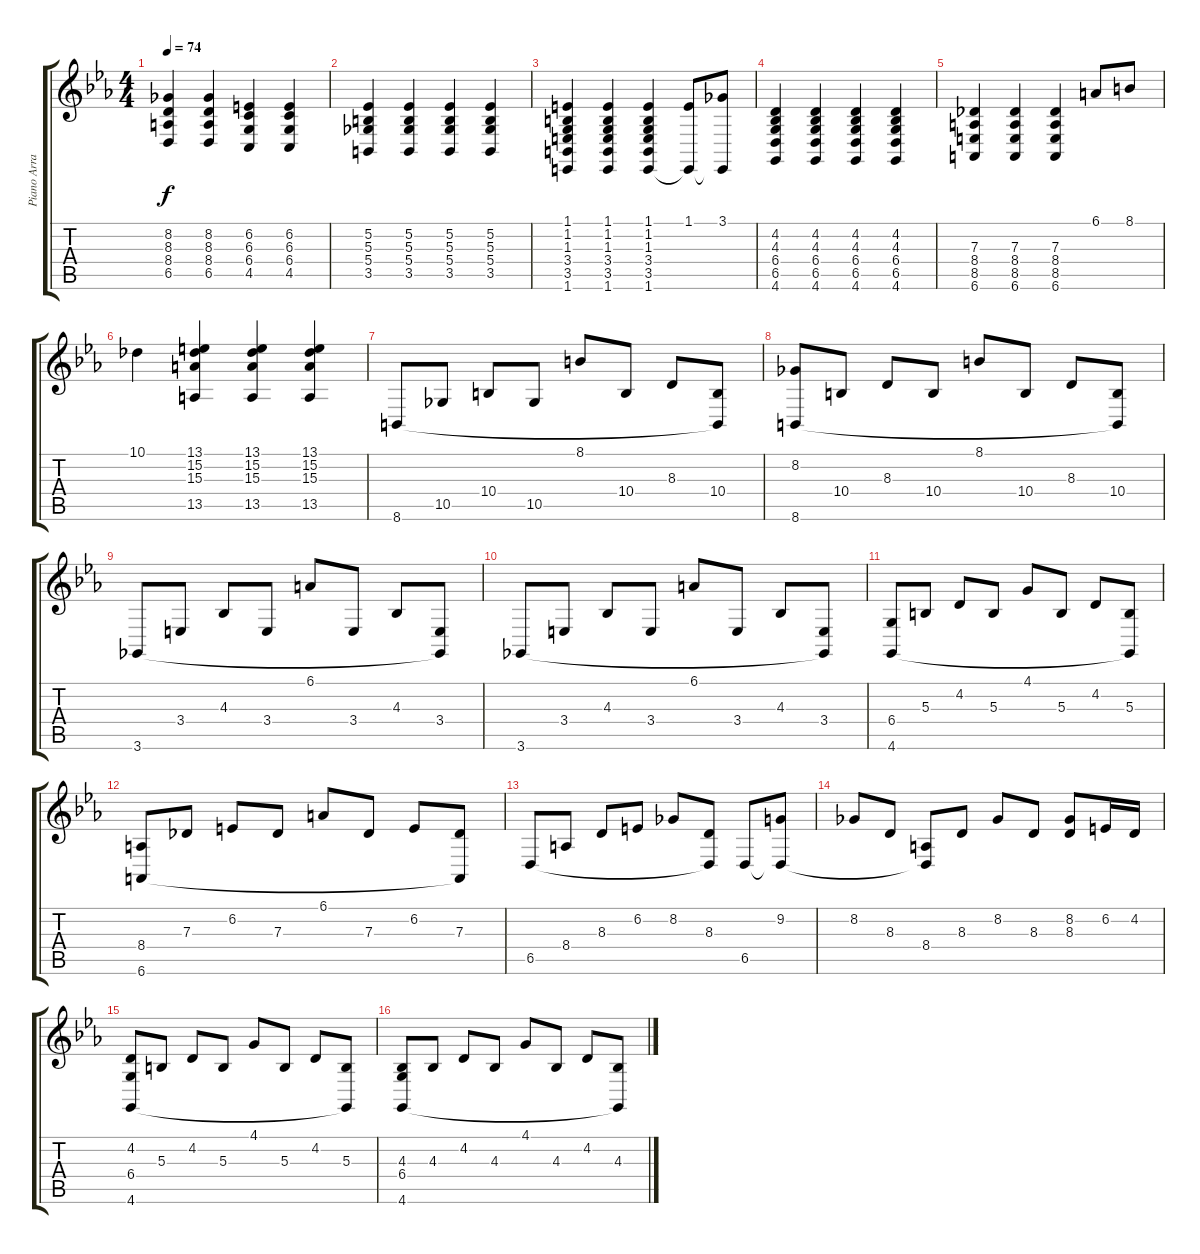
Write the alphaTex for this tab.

\track ("Piano Arranged for Guitar" "Piano Arra") {instrument brightacousticpiano}
\staff {score tabs}
\tuning (Eb4 Bb3 Gb3 Db3 Ab2 Eb2) {hide}
\ts (4 4)
\tempo 74
\clef g2
\ks cminor
(8.2 8.3 8.4 6.5).4{dy f} (8.2 8.3 8.4 6.5).4 (6.2 6.3 6.4 4.5).4 (6.2 6.3 6.4 4.5).4 |
(5.2 5.3 5.4 3.5).4 (5.2 5.3 5.4 3.5).4 (5.2 5.3 5.4 3.5).4 (5.2 5.3 5.4 3.5).4 |
(1.1 1.2 1.3 3.4 3.5 1.6).4 (1.1 1.2 1.3 3.4 3.5 1.6).4 (1.1 1.2 1.3 3.4 3.5 1.6).4 (1.1 1.6{t}).8 (3.1 1.6{t}).8 |
(4.2 4.3 6.4 6.5 4.6).4 (4.2 4.3 6.4 6.5 4.6).4 (4.2 4.3 6.4 6.5 4.6).4 (4.2 4.3 6.4 6.5 4.6).4 |
(7.3 8.4 8.5 6.6).4 (7.3 8.4 8.5 6.6).4 (7.3 8.4 8.5 6.6).4 6.1.8 8.1.8 |
10.1.4 (13.1 15.2 15.3 13.5).4 (13.1 15.2 15.3 13.5).4 (13.1 15.2 15.3 13.5).4 |
8.6.8 10.5.8 10.4.8 10.5.8 8.1.8 10.4.8 8.3.8 (10.4 8.6{t}).8 |
(8.2 8.6).8 10.4.8 8.3.8 10.4.8 8.1.8 10.4.8 8.3.8 (10.4 8.6{t}).8 |
3.6.8 3.4.8 4.3.8 3.4.8 6.1.8 3.4.8 4.3.8 (3.4 3.6{t}).8 |
3.6.8 3.4.8 4.3.8 3.4.8 6.1.8 3.4.8 4.3.8 (3.4 3.6{t}).8 |
(6.4 4.6).8 5.3.8 4.2.8 5.3.8 4.1.8 5.3.8 4.2.8 (5.3 4.6{t}).8 |
(8.4 6.6).8 7.3.8 6.2.8 7.3.8 6.1.8 7.3.8 6.2.8 (7.3 6.6{t}).8 |
6.5.8 8.4.8 8.3.8 6.2.8 8.2.8 (8.3 6.5{t}).8 6.5.8 (9.2 6.5{t}).8 |
8.2.8 8.3.8 (8.4 6.5{t}).8 8.3.8 8.2.8 8.3.8 (8.2 8.3).8 6.2.16 4.2.16 |
(4.2 6.4 4.6).8 5.3.8 4.2.8 5.3.8 4.1.8 5.3.8 4.2.8 (5.3 4.6{t}).8 |
(4.3 6.4 4.6).8 4.3.8 4.2.8 4.3.8 4.1.8 4.3.8 4.2.8 (4.3 4.6{t}).8
